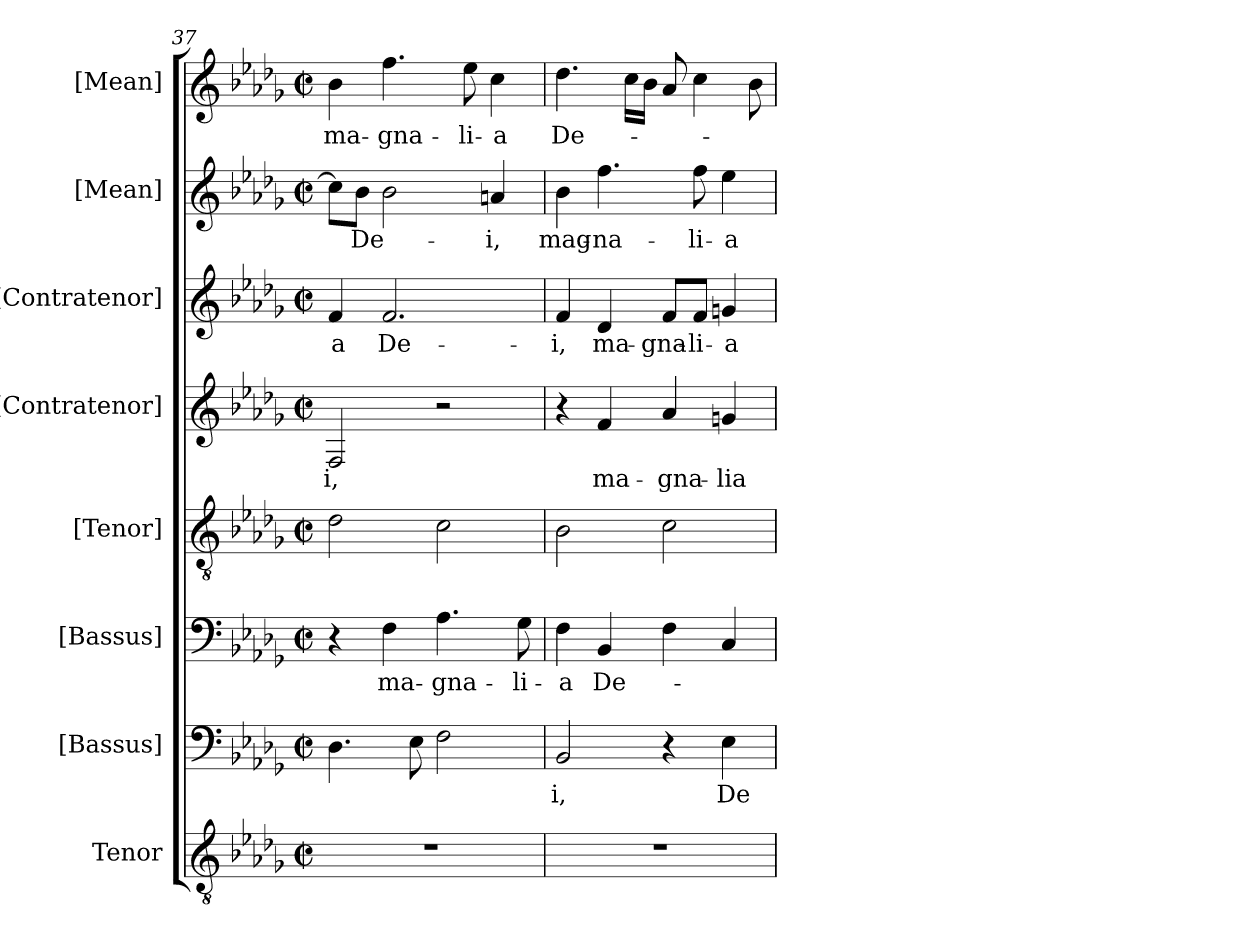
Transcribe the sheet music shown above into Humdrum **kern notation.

**kern	**kern	**text	**kern	**text	**kern	**kern	**text	**kern	**text	**kern	**text	**kern	**text
*part8	*part7	*part7	*part6	*part6	*part5	*part4	*part4	*part3	*part3	*part2	*part2	*part1	*part1
*staff8	*staff7	*staff7	*staff6	*staff6	*staff5	*staff4	*staff4	*staff3	*staff3	*staff2	*staff2	*staff1	*staff1
*I"Tenor	*I"[Bassus]	*	*I"[Bassus]	*	*I"[Tenor]	*I"[Contratenor]	*	*I"[Contratenor]	*	*I"[Mean]	*	*I"[Mean]	*
*	*	*	*	*	*I'T.	*	*	*	*	*	*	*	*
*clefGv2	*clefF4	*	*clefF4	*	*clefGv2	*clefG2	*	*clefG2	*	*clefG2	*	*clefG2	*
*ITrd7c12	*	*	*	*	*ITrd7c12	*ITrd7c12	*	*ITrd7c12	*	*	*	*	*
*k[b-e-a-d-g-]	*k[b-e-a-d-g-]	*	*k[b-e-a-d-g-]	*	*k[b-e-a-d-g-]	*k[b-e-a-d-g-]	*	*k[b-e-a-d-g-]	*	*k[b-e-a-d-g-]	*	*k[b-e-a-d-g-]	*
*b-:	*b-:	*	*b-:	*	*b-:	*b-:	*	*b-:	*	*b-:	*	*b-:	*
*M2/2	*M2/2	*	*M2/2	*	*M2/2	*M2/2	*	*M2/2	*	*M2/2	*	*M2/2	*
*met(c|)	*met(c|)	*	*met(c|)	*	*met(c|)	*met(c|)	*	*met(c|)	*	*met(c|)	*	*met(c|)	*
=37	=37	=37	=37	=37	=37	=37	=37	=37	=37	=37	=37	=37	=37
!	!	!	!	!	!	!	!LO:LY:b:color=#000000	!	!	!	!	!	!
!	!	!	!	!	!	!	!	!	!LO:LY:b:color=#000000	!	!	!	!
!	!	!	!	!	!	!	!	!	!	!	!	!	!LO:LY:b:color=#000000
1r	4.D-i\	.	4r	.	2D-i\	2FFi/	-i,	4Fi/	-a	8cci\L]	.	4b-i\	ma-
!	!	!	!	!	!	!	!	!	!	!	!LO:LY:b:color=#000000	!	!
.	.	.	.	.	.	.	.	.	.	8b-i\J	De-	.	.
!	!	!	!	!LO:LY:b:color=#000000	!	!	!	!	!	!	!	!	!
!	!	!	!	!	!	!	!	!	!LO:LY:b:color=#000000	!	!	!	!
!	!	!	!	!	!	!	!	!	!	!	!	!	!LO:LY:b:color=#000000
.	.	.	4Fi\	ma-	.	.	.	2.Fi/	De-	2b-i\	.	4.ffi\	-gna-
.	8E-i\	.	.	.	.	.	.	.	.	.	.	.	.
!	!	!	!	!LO:LY:b:color=#000000	!	!	!	!	!	!	!	!	!
.	2Fi\	.	4.A-i\	-gna-	2Ci\	2r	.	.	.	.	.	.	.
!	!	!	!	!	!	!	!	!	!	!	!	!	!LO:LY:b:color=#000000
.	.	.	.	.	.	.	.	.	.	.	.	8ee-i\	-li-
!	!	!	!	!	!	!	!	!	!	!	!LO:LY:b:color=#000000	!	!
!	!	!	!	!	!	!	!	!	!	!	!	!	!LO:LY:b:color=#000000
.	.	.	.	.	.	.	.	.	.	4ani/	-i,	4cci\	-a
!	!	!	!	!LO:LY:b:color=#000000	!	!	!	!	!	!	!	!	!
.	.	.	8G-i\	-li-	.	.	.	.	.	.	.	.	.
=38	=38	=38	=38	=38	=38	=38	=38	=38	=38	=38	=38	=38	=38
!	!	!LO:LY:b:color=#000000	!	!	!	!	!	!	!	!	!	!	!
!	!	!	!	!LO:LY:b:color=#000000	!	!	!	!	!	!	!	!	!
!	!	!	!	!	!	!	!	!	!LO:LY:b:color=#000000	!	!	!	!
!	!	!	!	!	!	!	!	!	!	!	!LO:LY:b:color=#000000	!	!
!	!	!	!	!	!	!	!	!	!	!	!	!	!LO:LY:b:color=#000000
1r	2BB-i/	-i,	4Fi\	-a	2BB-i\	4r	.	4Fi/	-i,	4b-i\	mag-	4.dd-i\	De-
!	!	!	!	!LO:LY:b:color=#000000	!	!	!	!	!	!	!	!	!
!	!	!	!	!	!	!	!LO:LY:b:color=#000000	!	!	!	!	!	!
!	!	!	!	!	!	!	!	!	!LO:LY:b:color=#000000	!	!	!	!
!	!	!	!	!	!	!	!	!	!	!	!LO:LY:b:color=#000000	!	!
.	.	.	4BB-i/	De-	.	4Fi/	ma-	4D-i/	ma-	4.ffi\	-na-	.	.
.	.	.	.	.	.	.	.	.	.	.	.	16cci\LL	.
.	.	.	.	.	.	.	.	.	.	.	.	16b-i\JJ	.
!	!	!	!	!	!	!	!LO:LY:b:color=#000000	!	!	!	!	!	!
!	!	!	!	!	!	!	!	!	!LO:LY:b:color=#000000	!	!	!	!
.	4r	.	4Fi\	.	2Ci\	4A-i/	-gna-	8Fi/L	-gna-	.	.	8a-i/	.
!	!	!	!	!	!	!	!	!	!LO:LY:b:color=#000000	!	!	!	!
!	!	!	!	!	!	!	!	!	!	!	!LO:LY:b:color=#000000	!	!
.	.	.	.	.	.	.	.	8Fi/J	-li-	8ffi\	-li-	4cci\	.
!	!	!LO:LY:b:color=#000000	!	!	!	!	!	!	!	!	!	!	!
!	!	!	!	!	!	!	!LO:LY:b:color=#000000	!	!	!	!	!	!
!	!	!	!	!	!	!	!	!	!LO:LY:b:color=#000000	!	!	!	!
!	!	!	!	!	!	!	!	!	!	!	!LO:LY:b:color=#000000	!	!
.	4E-i\	De-	4Ci/	.	.	4Gni/	-lia	4Gni/	-a	4ee-i\	-a	.	.
.	.	.	.	.	.	.	.	.	.	.	.	8b-i\	.
=	=	=	=	=	=	=	=	=	=	=	=	=	=
*-	*-	*-	*-	*-	*-	*-	*-	*-	*-	*-	*-	*-	*-
